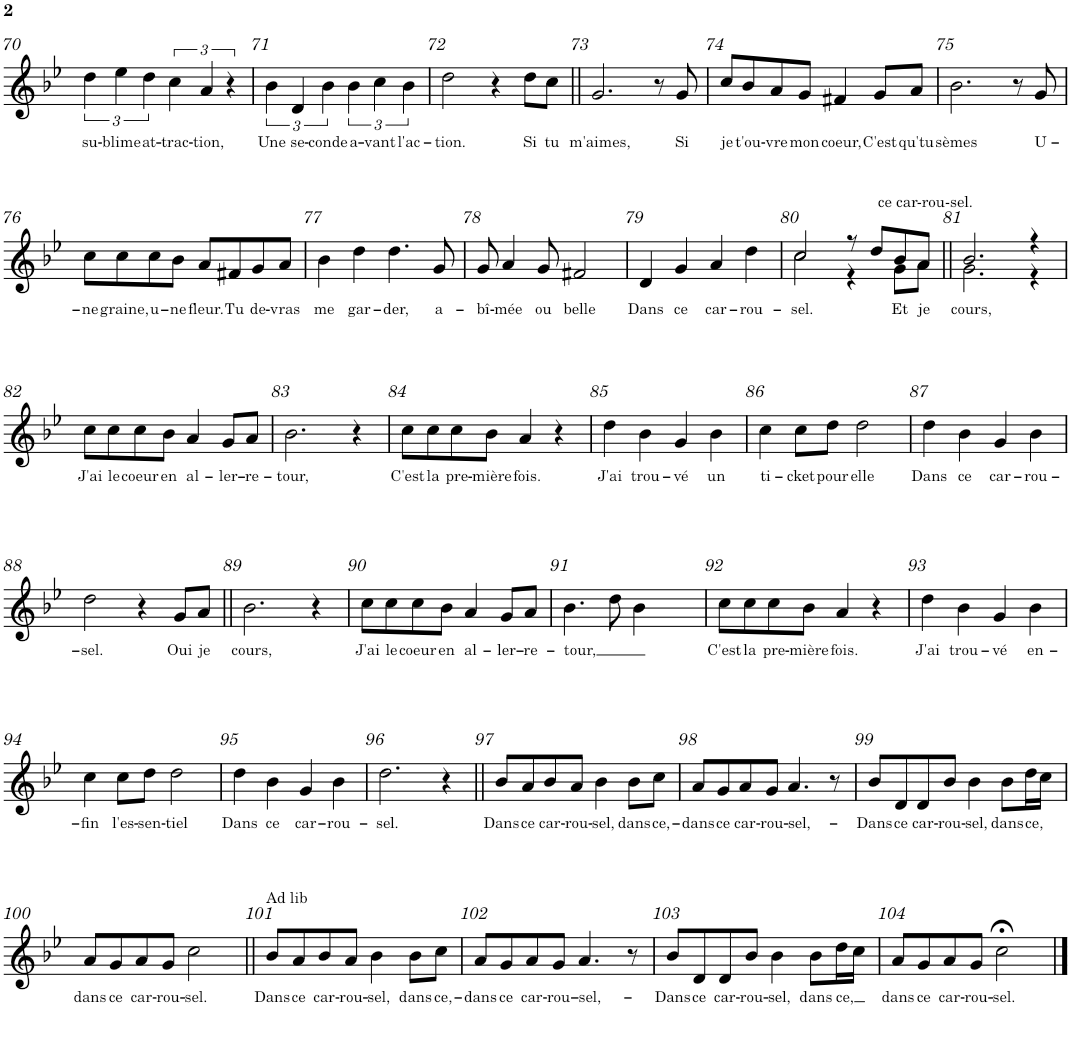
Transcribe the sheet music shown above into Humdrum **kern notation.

**kern	**text
*part1	*part1
*staff1	*staff1
*I"Soprano	*
*I'S	*
!!LO:PB:g=z
*clefG2	*
*k[b-e-]	*
*g:	*
*M4/4	*
*met(c)	*
=70	=70
!	!LO:LY:b
6dd\	su-
!	!LO:LY:b
6ee-\	-blime
!	!LO:LY:b
6dd\	at-
!	!LO:LY:b
6cc\	-trac-
!	!LO:LY:b
6a/	-tion,
6r	.
=71	=71
!	!LO:LY:b
6b-\	Une
!	!LO:LY:b
6d/	se-
!	!LO:LY:b
6b-\	-conde
!	!LO:LY:b
6b-\	a-
!	!LO:LY:b
6cc\	-vant
!	!LO:LY:b
6b-\	l'ac-
=72	=72
!	!LO:LY:b
2dd\	-tion.
4r	.
!	!LO:LY:b
8dd\L	Si
!	!LO:LY:b
8cc\J	tu
=73||	=73||
!	!LO:LY:b
2.g/	m'aimes,
8r	.
!	!LO:LY:b
8g/	Si
=74	=74
!	!LO:LY:b
8cc/L	je
!	!LO:LY:b
8b-/	t'ou-
!	!LO:LY:b
8a/	-vre
!	!LO:LY:b
8g/J	mon
!	!LO:LY:b
4f#X/	coeur,
!	!LO:LY:b
8g/L	C'est
!	!LO:LY:b
8a/J	qu'tu
=75	=75
!	!LO:LY:b
2.b-\	sèmes
8r	.
!	!LO:LY:b
8g/	U-
!!LO:LB:g=z
=76	=76
!	!LO:LY:b
8cc\L	-ne
!	!LO:LY:b
8cc\	graine,
!	!LO:LY:b
8cc\	u-
!	!LO:LY:b
8b-\J	-ne
!	!LO:LY:b
8a/L	fleur.
!	!LO:LY:b
8f#X/	Tu
!	!LO:LY:b
8g/	de-
!	!LO:LY:b
8a/J	-vras
=77	=77
!	!LO:LY:b
4b-\	me
!	!LO:LY:b
4dd\	gar-
!	!LO:LY:b
4.dd\	-der,
!	!LO:LY:b
8g/	a-
=78	=78
!	!LO:LY:b
8g/	-bî-
!	!LO:LY:b
4a/	-mée
!	!LO:LY:b
8g/	ou
!	!LO:LY:b
2f#X/	belle
=79	=79
!	!LO:LY:b
4d/	Dans
!	!LO:LY:b
4g/	ce
!	!LO:LY:b
4a/	car-
!	!LO:LY:b
4dd\	-rou-
=80	=80
!	!LO:LY:b
*^	*
*	*^	*
2cc/	2cc\	3%2ryy	-sel.
8r	4r	.	.
8dd/L	.	.	.
!	!	!LO:TX:a:t=ce car-rou-sel.	!
.	.	3ryy	.
!	!	!	!LO:LY:b
8b-/	8g\L	.	Et
!	!	!	!LO:LY:b
8a/J	8a\J	.	je
=81||	=81||	=81||	=81||
!	!	!	!LO:LY:b
*	*v	*v	*
2.b-/	2.g\	cours,
4r	4r	.
!!LO:LB:g=z	!!
=82	=82	=82
!	!	!LO:LY:b
*v	*v	*
8cc\L	J'ai
!	!LO:LY:b
8cc\	le
!	!LO:LY:b
8cc\	coeur
!	!LO:LY:b
8b-\J	en
!	!LO:LY:b
4a/	al-
!	!LO:LY:b
8g/L	-ler-
!	!LO:LY:b
8a/J	-re-
=83	=83
!	!LO:LY:b
2.b-\	-tour,
4r	.
=84	=84
!	!LO:LY:b
8cc\L	C'est
!	!LO:LY:b
8cc\	la
!	!LO:LY:b
8cc\	pre-
!	!LO:LY:b
8b-\J	-mière
!	!LO:LY:b
4a/	fois.
4r	.
=85	=85
!	!LO:LY:b
4dd\	J'ai
!	!LO:LY:b
4b-\	trou-
!	!LO:LY:b
4g/	-vé
!	!LO:LY:b
4b-\	un
=86	=86
!	!LO:LY:b
4cc\	ti-
!	!LO:LY:b
8cc\L	-cket
!	!LO:LY:b
8dd\J	pour
!	!LO:LY:b
2dd\	elle
=87	=87
!	!LO:LY:b
4dd\	Dans
!	!LO:LY:b
4b-\	ce
!	!LO:LY:b
4g/	car-
!	!LO:LY:b
4b-\	-rou-
!!LO:LB:g=z
=88	=88
!	!LO:LY:b
2dd\	-sel.
4r	.
!	!LO:LY:b
8g/L	Oui
!	!LO:LY:b
8a/J	je
=89||	=89||
!	!LO:LY:b
2.b-\	cours,
4r	.
=90	=90
!	!LO:LY:b
8cc\L	J'ai
!	!LO:LY:b
8cc\	le
!	!LO:LY:b
8cc\	coeur
!	!LO:LY:b
8b-\J	en
!	!LO:LY:b
4a/	al-
!	!LO:LY:b
8g/L	-ler-
!	!LO:LY:b
8a/J	-re-
=91	=91
!	!LO:LY:b
4.b-\	-tour,
8dd\	.
4b-\	.
4ryy	.
=92	=92
!	!LO:LY:b
8cc\L	C'est
!	!LO:LY:b
8cc\	la
!	!LO:LY:b
8cc\	pre-
!	!LO:LY:b
8b-\J	-mière
!	!LO:LY:b
4a/	fois.
4r	.
=93	=93
!	!LO:LY:b
4dd\	J'ai
!	!LO:LY:b
4b-\	trou-
!	!LO:LY:b
4g/	-vé
!	!LO:LY:b
4b-\	en-
!!LO:LB:g=z
=94	=94
!	!LO:LY:b
4cc\	-fin
!	!LO:LY:b
8cc\L	l'es-
!	!LO:LY:b
8dd\J	-sen-
!	!LO:LY:b
2dd\	-tiel
=95	=95
!	!LO:LY:b
4dd\	Dans
!	!LO:LY:b
4b-\	ce
!	!LO:LY:b
4g/	car-
!	!LO:LY:b
4b-\	-rou-
=96	=96
!	!LO:LY:b
2.dd\	-sel.
4r	.
=97||	=97||
!	!LO:LY:b
8b-/L	Dans
!	!LO:LY:b
8a/	ce
!	!LO:LY:b
8b-/	car-
!	!LO:LY:b
8a/J	-rou-
!	!LO:LY:b
4b-\	-sel,
!	!LO:LY:b
8b-\L	dans
!	!LO:LY:b
8cc\J	ce,-
=98	=98
!	!LO:LY:b
8a/L	-dans
!	!LO:LY:b
8g/	ce
!	!LO:LY:b
8a/	car-
!	!LO:LY:b
8g/J	-rou-
!	!LO:LY:b
4.a/	-sel,-
8r	.
=99	=99
!	!LO:LY:b
8b-/L	-Dans
!	!LO:LY:b
8d/	ce
!	!LO:LY:b
8d/	car-
!	!LO:LY:b
8b-/J	-rou-
!	!LO:LY:b
4b-\	-sel,
!	!LO:LY:b
8b-\L	dans
!	!LO:LY:b
16dd\L	ce,
16cc\JJ	.
!!LO:LB:g=z
=100	=100
!	!LO:LY:b
8a/L	dans
!	!LO:LY:b
8g/	ce
!	!LO:LY:b
8a/	car-
!	!LO:LY:b
8g/J	-rou-
!	!LO:LY:b
2cc\	-sel.
=101||	=101||
!LO:TX:a:t=Ad lib	!
!	!LO:LY:b
8b-/L	Dans
!	!LO:LY:b
8a/	ce
!	!LO:LY:b
8b-/	car-
!	!LO:LY:b
8a/J	-rou-
!	!LO:LY:b
4b-\	-sel,
!	!LO:LY:b
8b-\L	dans
!	!LO:LY:b
8cc\J	ce,-
=102	=102
!	!LO:LY:b
8a/L	-dans
!	!LO:LY:b
8g/	ce
!	!LO:LY:b
8a/	car-
!	!LO:LY:b
8g/J	-rou-
!	!LO:LY:b
4.a/	-sel,-
8r	.
=103	=103
!	!LO:LY:b
8b-/L	-Dans
!	!LO:LY:b
8d/	ce
!	!LO:LY:b
8d/	car-
!	!LO:LY:b
8b-/J	-rou-
!	!LO:LY:b
4b-\	-sel,
!	!LO:LY:b
8b-\L	dans
!	!LO:LY:b
16dd\L	ce,
16cc\JJ	.
=104	=104
!	!LO:LY:b
8a/L	dans
!	!LO:LY:b
8g/	ce
!	!LO:LY:b
8a/	car-
!	!LO:LY:b
8g/J	-rou-
!	!LO:LY:b
2cc;<\	-sel.
==	==
*-	*-
